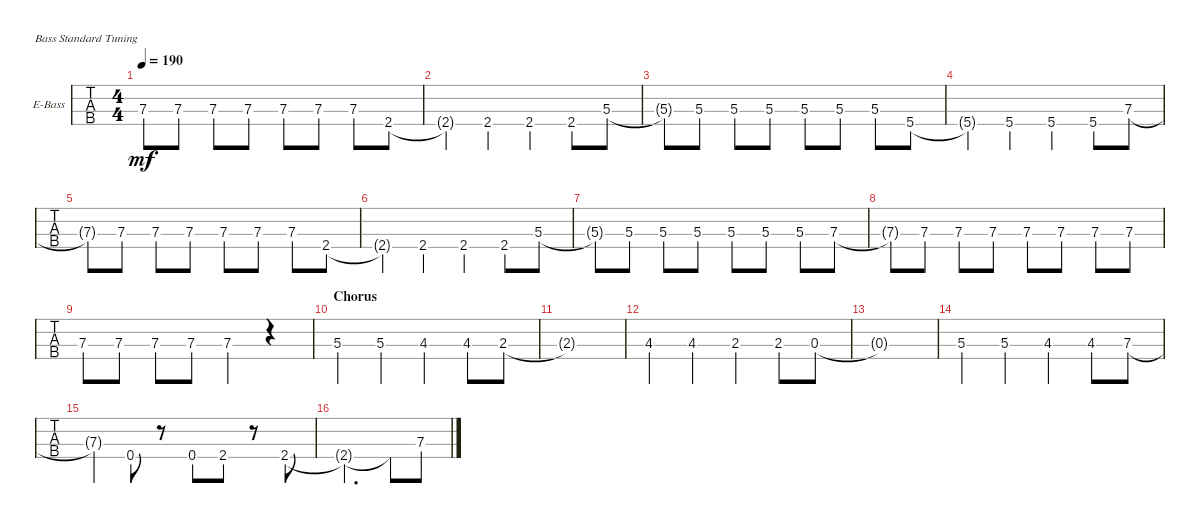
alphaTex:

\defaultSystemsLayout 4
\bracketExtendMode groupsimilarinstruments
\firstSystemTrackNameOrientation horizontal
\otherSystemsTrackNameOrientation horizontal
\track ("Akshay" "E-Bass") {instrument electricbassfinger}
\staff {tabs}
\tuning (G2 D2 A1 E1)
\ts (4 4)
\tempo 190
\clef f4
\ks c
7.3{t}.8{dy mf} 7.3.8 7.3.8 7.3.8 7.3.8 7.3.8 7.3.8 2.4.8 |
2.4{t}.4 2.4.4 2.4.4 2.4.8 5.3.8 |
5.3{t}.8 5.3.8 5.3.8 5.3.8 5.3.8 5.3.8 5.3.8 5.4.8 |
5.4{t}.4 5.4.4 5.4.4 5.4.8 7.3.8 |
7.3{t}.8 7.3.8 7.3.8 7.3.8 7.3.8 7.3.8 7.3.8 2.4.8 |
2.4{t}.4 2.4.4 2.4.4 2.4.8 5.3.8 |
5.3{t}.8 5.3.8 5.3.8 5.3.8 5.3.8 5.3.8 5.3.8 7.3.8 |
7.3{t}.8 7.3.8 7.3.8 7.3.8 7.3.8 7.3.8 7.3.8 7.3.8 |
7.3.8 7.3.8 7.3.8 7.3.8 7.3.4 r.4 |
\section ("" "Chorus")
5.3.4 5.3.4 4.3.4 4.3.8 2.3.8 |
2.3{t}.1 |
4.3.4 4.3.4 2.3.4 2.3.8 0.3.8 |
0.3{t}.1 |
5.3.4 5.3.4 4.3.4 4.3.8 7.3.8 |
7.3{t}.4 0.4.8 r.8 0.4.8 2.4.8 r.8 2.4.8 |
2.4{t}.2{d} 2.4{t}.8 7.3.8
